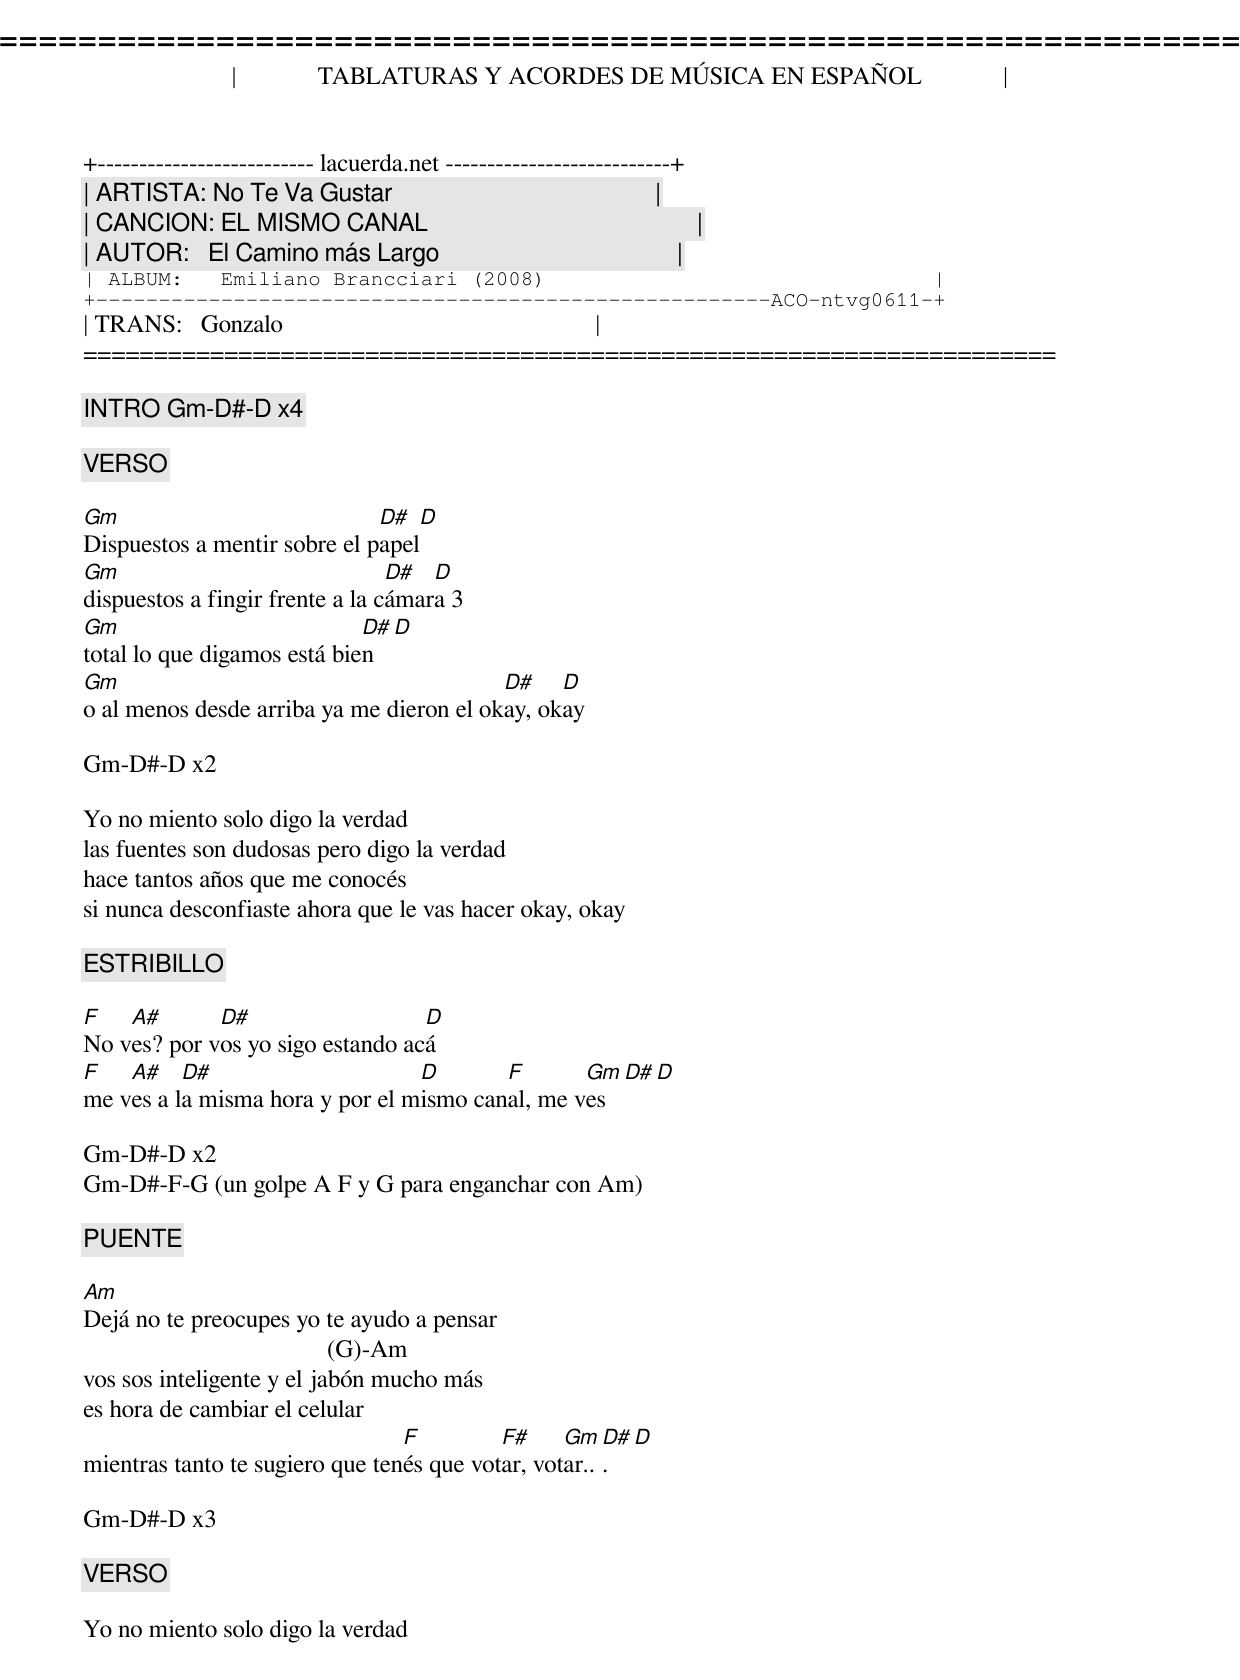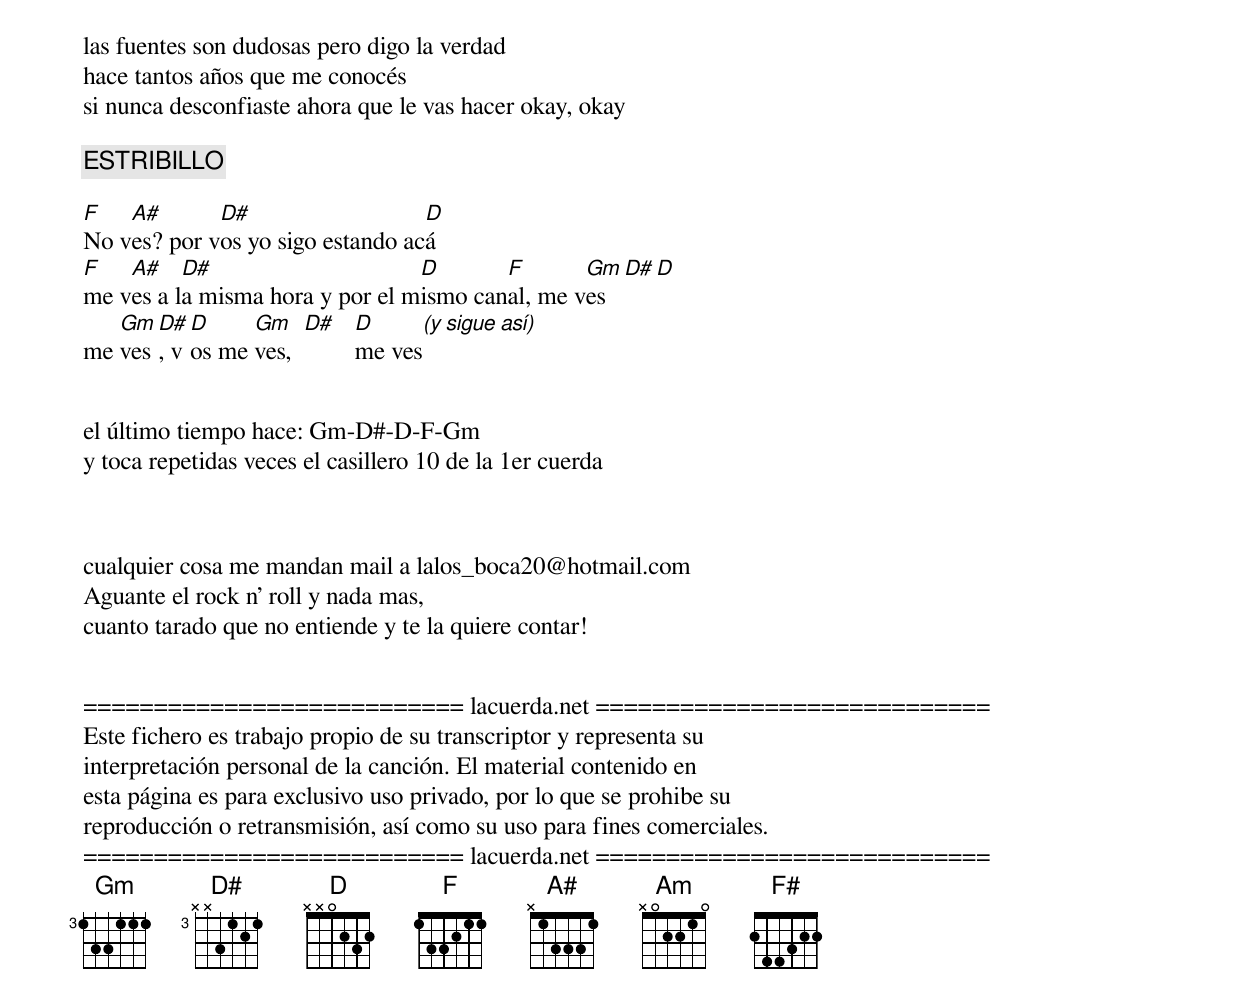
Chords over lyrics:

=====================================================================
|             TABLATURAS Y ACORDES DE MÚSICA EN ESPAÑOL             |
+-------------------------- lacuerda.net ---------------------------+
| ARTISTA: No Te Va Gustar                                          |
| CANCION: EL MISMO CANAL                                           |
| AUTOR:   El Camino más Largo                                      |
| ALBUM:   Emiliano Brancciari (2008)                               |
+------------------------------------------------------ACO-ntvg0611-+
| TRANS:   Gonzalo                                                  |
=====================================================================

[INTRO] Gm-D#-D x4

[VERSO]

Gm                            D#  D
Dispuestos a mentir sobre el papel
Gm                               D#  D
dispuestos a fingir frente a la cámara 3
Gm                           D#  D
total lo que digamos está bien
Gm                                        D#    D
o al menos desde arriba ya me dieron el okay, okay

Gm-D#-D x2

Yo no miento solo digo la verdad
las fuentes son dudosas pero digo la verdad
hace tantos años que me conocés
si nunca desconfiaste ahora que le vas hacer okay, okay

[ESTRIBILLO]

F   A#       D#                   D
No ves? por vos yo sigo estando acá
F   A#    D#                     D       F       Gm  D#  D
me ves a la misma hora y por el mismo canal, me ves

Gm-D#-D x2
Gm-D#-F-G (un golpe A F y G para enganchar con Am)

[PUENTE]

Am
Dejá no te preocupes yo te ayudo a pensar
                                       (G)-Am
vos sos inteligente y el jabón mucho más
es hora de cambiar el celular
                                 F         F#     Gm  D#  D
mientras tanto te sugiero que tenés que votar, votar...

Gm-D#-D x3

[VERSO]

Yo no miento solo digo la verdad
las fuentes son dudosas pero digo la verdad
hace tantos años que me conocés
si nunca desconfiaste ahora que le vas hacer okay, okay

[ESTRIBILLO]

F   A#       D#                   D
No ves? por vos yo sigo estando acá
F   A#    D#                     D       F       Gm D#  D
me ves a la misma hora y por el mismo canal, me ves
   Gm D# D     Gm    D# D     (y sigue así)
me ves, vos me ves,     me ves


el último tiempo hace: Gm-D#-D-F-Gm
y toca repetidas veces el casillero 10 de la 1er cuerda



cualquier cosa me mandan mail a lalos_boca20@hotmail.com
Aguante el rock n' roll y nada mas,
cuanto tarado que no entiende y te la quiere contar!


=========================== lacuerda.net ============================
Este fichero es trabajo propio de su transcriptor y representa su
interpretación personal de la canción. El material contenido en
esta página es para exclusivo uso privado, por lo que se prohibe su
reproducción o retransmisión, así como su uso para fines comerciales.
=========================== lacuerda.net ============================
